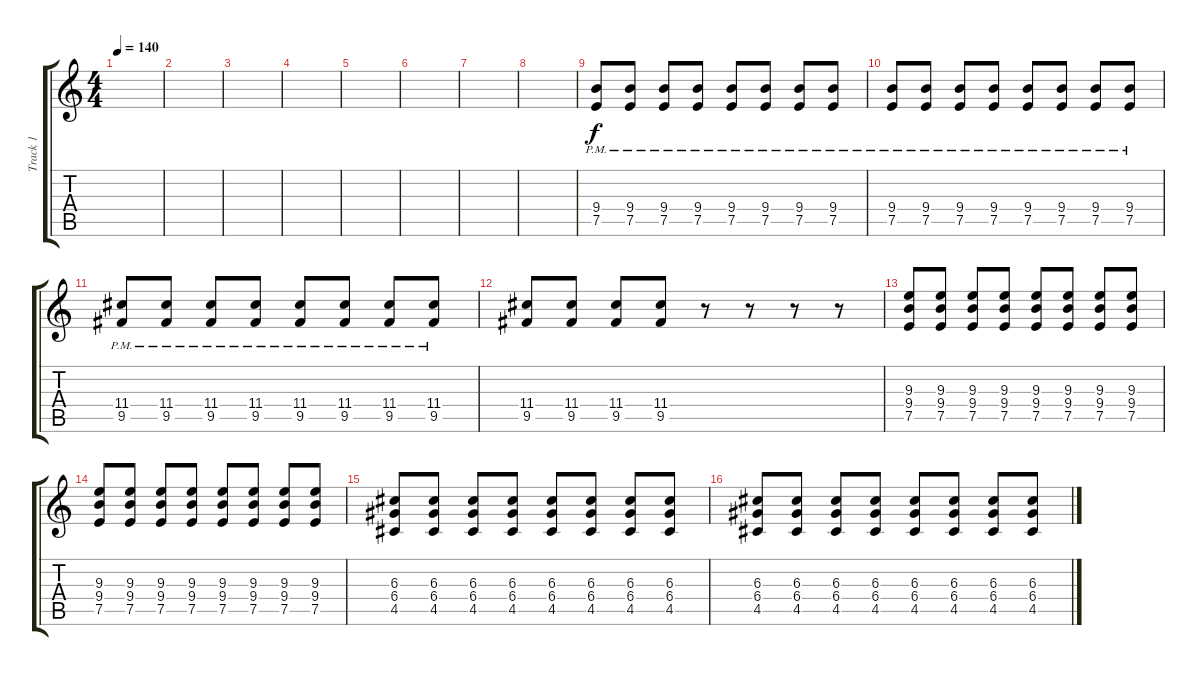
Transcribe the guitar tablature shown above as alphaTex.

\track ("Track 1" "Track 1") {instrument distortionguitar}
\staff {score tabs}
\tuning (E4 B3 G3 D3 A2 D2) {hide}
\ts (4 4)
\tempo 140
\clef g2
\ks c
|
|
|
|
|
|
|
|
(9.4{pm} 7.5{pm}).8 (9.4{pm} 7.5{pm}).8 (9.4{pm} 7.5{pm}).8 (9.4{pm} 7.5{pm}).8 (9.4{pm} 7.5{pm}).8 (9.4{pm} 7.5{pm}).8 (9.4{pm} 7.5{pm}).8 (9.4{pm} 7.5{pm}).8 |
(9.4{pm} 7.5{pm}).8 (9.4{pm} 7.5{pm}).8 (9.4{pm} 7.5{pm}).8 (9.4{pm} 7.5{pm}).8 (9.4{pm} 7.5{pm}).8 (9.4{pm} 7.5{pm}).8 (9.4{pm} 7.5{pm}).8 (9.4{pm} 7.5{pm}).8 |
(11.4{pm} 9.5{pm}).8 (11.4{pm} 9.5{pm}).8 (11.4{pm} 9.5{pm}).8 (11.4{pm} 9.5{pm}).8 (11.4{pm} 9.5{pm}).8 (11.4{pm} 9.5{pm}).8 (11.4{pm} 9.5{pm}).8 (11.4{pm} 9.5{pm}).8 |
(11.4 9.5).8 (11.4 9.5).8 (11.4 9.5).8 (11.4 9.5).8 r.8 r.8 r.8 r.8 |
(9.3 9.4 7.5).8 (9.3 9.4 7.5).8 (9.3 9.4 7.5).8 (9.3 9.4 7.5).8 (9.3 9.4 7.5).8 (9.3 9.4 7.5).8 (9.3 9.4 7.5).8 (9.3 9.4 7.5).8 |
(9.3 9.4 7.5).8 (9.3 9.4 7.5).8 (9.3 9.4 7.5).8 (9.3 9.4 7.5).8 (9.3 9.4 7.5).8 (9.3 9.4 7.5).8 (9.3 9.4 7.5).8 (9.3 9.4 7.5).8 |
(6.3 6.4 4.5).8 (6.3 6.4 4.5).8 (6.3 6.4 4.5).8 (6.3 6.4 4.5).8 (6.3 6.4 4.5).8 (6.3 6.4 4.5).8 (6.3 6.4 4.5).8 (6.3 6.4 4.5).8 |
(6.3 6.4 4.5).8 (6.3 6.4 4.5).8 (6.3 6.4 4.5).8 (6.3 6.4 4.5).8 (6.3 6.4 4.5).8 (6.3 6.4 4.5).8 (6.3 6.4 4.5).8 (6.3 6.4 4.5).8
